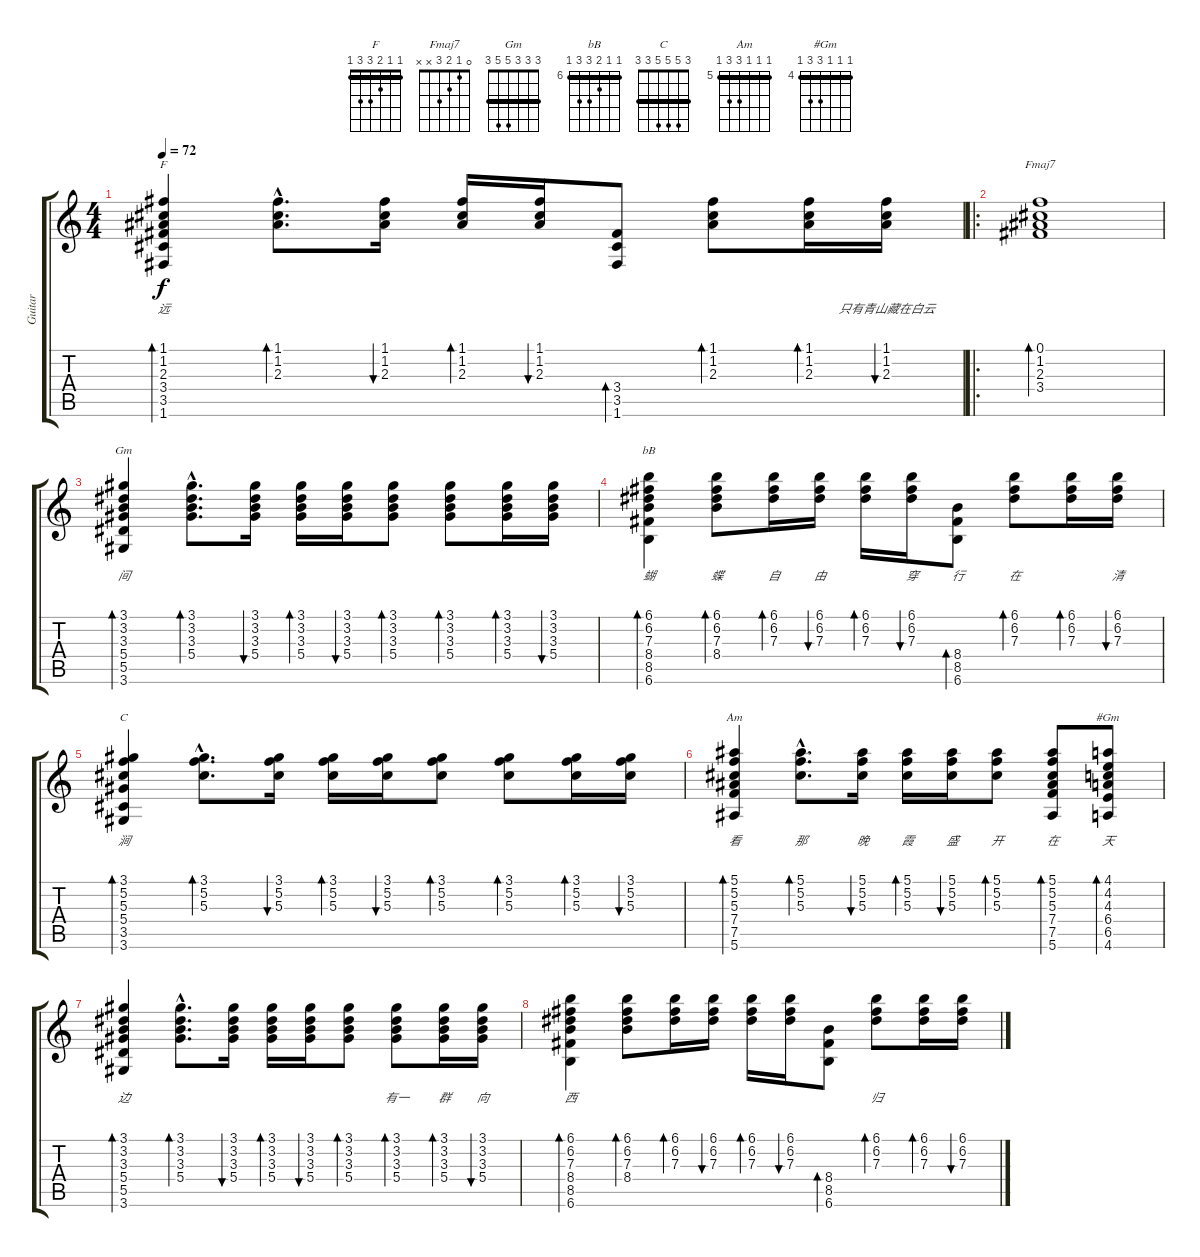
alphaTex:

\track ("Guitar" "Guitar") {instrument acousticguitarsteel}
\staff {score tabs}
\tuning (F4 C4 Ab3 Eb3 Bb2 F2) {hide}
\chord ("F" 1 1 2 3 3 1) {barre 1}
\chord ("Fmaj7" 0 1 2 3 x x)
\chord ("Gm" 3 3 3 5 5 3) {barre 3}
\chord ("bB" 6 6 7 8 8 6) {firstfret 6 barre 6}
\chord ("C" 3 5 5 5 3 3) {barre 3}
\chord ("Am" 5 5 5 7 7 5) {firstfret 5 barre 5}
\chord ("#Gm" 4 4 4 6 6 4) {firstfret 4 barre 4}
\ts (4 4)
\tempo 72
\clef g2
\ks c
(1.1 1.2 2.3 3.4 3.5 1.6).4{bd 30 ch "F" lyrics (0 "远") lyrics (1 "") lyrics (2 "") lyrics (3 "") lyrics (4 "") dy f} (1.1{hac} 1.2{hac} 2.3{hac}).8{d bd 30 lyrics (0 "") lyrics (1 "") lyrics (2 "") lyrics (3 "") lyrics (4 "")} (1.1 1.2 2.3).16{bu 30 lyrics (0 "") lyrics (1 "") lyrics (2 "") lyrics (3 "") lyrics (4 "")} (1.1 1.2 2.3).16{bd 30 lyrics (0 "") lyrics (1 "") lyrics (2 "") lyrics (3 "") lyrics (4 "")} (1.1 1.2 2.3).16{bu 30 lyrics (0 "") lyrics (1 "") lyrics (2 "") lyrics (3 "") lyrics (4 "")} (3.4 3.5 1.6).8{bd 30 lyrics (0 "") lyrics (1 "") lyrics (2 "") lyrics (3 "") lyrics (4 "")} (1.1 1.2 2.3).8{bd 30 lyrics (0 "") lyrics (1 "") lyrics (2 "") lyrics (3 "") lyrics (4 "")} (1.1 1.2 2.3).16{bd 30 lyrics (0 "") lyrics (1 "") lyrics (2 "") lyrics (3 "") lyrics (4 "")} (1.1 1.2 2.3).16{bu 30 lyrics (0 "只有青山藏在白云") lyrics (1 "") lyrics (2 "") lyrics (3 "") lyrics (4 "")} |
\ro
(0.1 1.2 2.3 3.4).1{bd 480 ch "Fmaj7" lyrics (0 "") lyrics (1 "") lyrics (2 "") lyrics (3 "") lyrics (4 "")} |
(3.1 3.2 3.3 5.4 5.5 3.6).4{bd 30 ch "Gm" lyrics (0 "间") lyrics (1 "") lyrics (2 "") lyrics (3 "") lyrics (4 "")} (3.1{hac} 3.2{hac} 3.3{hac} 5.4{hac}).8{d bd 30 lyrics (0 "") lyrics (1 "") lyrics (2 "") lyrics (3 "") lyrics (4 "")} (3.1 3.2 3.3 5.4).16{bu 30 lyrics (0 "") lyrics (1 "") lyrics (2 "") lyrics (3 "") lyrics (4 "")} (3.1 3.2 3.3 5.4).16{bd 30 lyrics (0 "") lyrics (1 "") lyrics (2 "") lyrics (3 "") lyrics (4 "")} (3.1 3.2 3.3 5.4).16{bu 30 lyrics (0 "") lyrics (1 "") lyrics (2 "") lyrics (3 "") lyrics (4 "")} (3.1 3.2 3.3 5.4).8{bd 30 lyrics (0 "") lyrics (1 "") lyrics (2 "") lyrics (3 "") lyrics (4 "")} (3.1 3.2 3.3 5.4).8{bd 30 lyrics (0 "") lyrics (1 "") lyrics (2 "") lyrics (3 "") lyrics (4 "")} (3.1 3.2 3.3 5.4).16{bd 30 lyrics (0 "") lyrics (1 "") lyrics (2 "") lyrics (3 "") lyrics (4 "")} (3.1 3.2 3.3 5.4).16{bu 30 lyrics (0 "") lyrics (1 "") lyrics (2 "") lyrics (3 "") lyrics (4 "")} |
(6.1 6.2 7.3 8.4 8.5 6.6).4{bd 30 ch "bB" lyrics (0 "蝴") lyrics (1 "") lyrics (2 "") lyrics (3 "") lyrics (4 "")} (6.1 6.2 7.3 8.4).8{bd 30 lyrics (0 "蝶") lyrics (1 "") lyrics (2 "") lyrics (3 "") lyrics (4 "")} (6.1 6.2 7.3).16{bd 30 lyrics (0 "自") lyrics (1 "") lyrics (2 "") lyrics (3 "") lyrics (4 "")} (6.1 6.2 7.3).16{bu 30 lyrics (0 "由") lyrics (1 "") lyrics (2 "") lyrics (3 "") lyrics (4 "")} (6.1 6.2 7.3).16{bd 30 lyrics (0 "") lyrics (1 "") lyrics (2 "") lyrics (3 "") lyrics (4 "")} (6.1 6.2 7.3).16{bu 30 lyrics (0 "穿") lyrics (1 "") lyrics (2 "") lyrics (3 "") lyrics (4 "")} (8.4 8.5 6.6).8{bd 30 lyrics (0 "行") lyrics (1 "") lyrics (2 "") lyrics (3 "") lyrics (4 "")} (6.1 6.2 7.3).8{bd 30 lyrics (0 "在") lyrics (1 "") lyrics (2 "") lyrics (3 "") lyrics (4 "")} (6.1 6.2 7.3).16{bd 30 lyrics (0 "") lyrics (1 "") lyrics (2 "") lyrics (3 "") lyrics (4 "")} (6.1 6.2 7.3).16{bu 30 lyrics (0 "清") lyrics (1 "") lyrics (2 "") lyrics (3 "") lyrics (4 "")} |
(3.1 5.2 5.3 5.4 3.5 3.6).4{bd 30 ch "C" lyrics (0 "涧") lyrics (1 "") lyrics (2 "") lyrics (3 "") lyrics (4 "")} (3.1{hac} 5.2{hac} 5.3{hac}).8{d bd 30 lyrics (0 "") lyrics (1 "") lyrics (2 "") lyrics (3 "") lyrics (4 "")} (3.1 5.2 5.3).16{bu 30 lyrics (0 "") lyrics (1 "") lyrics (2 "") lyrics (3 "") lyrics (4 "")} (3.1 5.2 5.3).16{bd 30 lyrics (0 "") lyrics (1 "") lyrics (2 "") lyrics (3 "") lyrics (4 "")} (3.1 5.2 5.3).16{bu 30 lyrics (0 "") lyrics (1 "") lyrics (2 "") lyrics (3 "") lyrics (4 "")} (3.1 5.2 5.3).8{bd 30 lyrics (0 "") lyrics (1 "") lyrics (2 "") lyrics (3 "") lyrics (4 "")} (3.1 5.2 5.3).8{bd 30 lyrics (0 "") lyrics (1 "") lyrics (2 "") lyrics (3 "") lyrics (4 "")} (3.1 5.2 5.3).16{bd 30 lyrics (0 "") lyrics (1 "") lyrics (2 "") lyrics (3 "") lyrics (4 "")} (3.1 5.2 5.3).16{bu 30 lyrics (0 "") lyrics (1 "") lyrics (2 "") lyrics (3 "") lyrics (4 "")} |
(5.1 5.2 5.3 7.4 7.5 5.6).4{bd 30 ch "Am" lyrics (0 "看") lyrics (1 "") lyrics (2 "") lyrics (3 "") lyrics (4 "")} (5.1{hac} 5.2{hac} 5.3{hac}).8{d bd 30 lyrics (0 "那") lyrics (1 "") lyrics (2 "") lyrics (3 "") lyrics (4 "")} (5.1 5.2 5.3).16{bu 30 lyrics (0 "晚") lyrics (1 "") lyrics (2 "") lyrics (3 "") lyrics (4 "")} (5.1 5.2 5.3).16{bd 30 lyrics (0 "霞") lyrics (1 "") lyrics (2 "") lyrics (3 "") lyrics (4 "")} (5.1 5.2 5.3).16{bu 30 lyrics (0 "盛") lyrics (1 "") lyrics (2 "") lyrics (3 "") lyrics (4 "")} (5.1 5.2 5.3).8{bd 30 lyrics (0 "开") lyrics (1 "") lyrics (2 "") lyrics (3 "") lyrics (4 "")} (5.1 5.2 5.3 7.4 7.5 5.6).8{bd 30 lyrics (0 "在") lyrics (1 "") lyrics (2 "") lyrics (3 "") lyrics (4 "")} (4.1 4.2 4.3 6.4 6.5 4.6).8{bd 30 ch "#Gm" lyrics (0 "天") lyrics (1 "") lyrics (2 "") lyrics (3 "") lyrics (4 "")} |
(3.1 3.2 3.3 5.4 5.5 3.6).4{bd 30 lyrics (0 "边") lyrics (1 "") lyrics (2 "") lyrics (3 "") lyrics (4 "")} (3.1{hac} 3.2{hac} 3.3{hac} 5.4{hac}).8{d bd 30 lyrics (0 "") lyrics (1 "") lyrics (2 "") lyrics (3 "") lyrics (4 "")} (3.1 3.2 3.3 5.4).16{bu 30 lyrics (0 "") lyrics (1 "") lyrics (2 "") lyrics (3 "") lyrics (4 "")} (3.1 3.2 3.3 5.4).16{bd 30 lyrics (0 "") lyrics (1 "") lyrics (2 "") lyrics (3 "") lyrics (4 "")} (3.1 3.2 3.3 5.4).16{bu 30 lyrics (0 "") lyrics (1 "") lyrics (2 "") lyrics (3 "") lyrics (4 "")} (3.1 3.2 3.3 5.4).8{bd 30 lyrics (0 "") lyrics (1 "") lyrics (2 "") lyrics (3 "") lyrics (4 "")} (3.1 3.2 3.3 5.4).8{bd 30 lyrics (0 "有一") lyrics (1 "") lyrics (2 "") lyrics (3 "") lyrics (4 "")} (3.1 3.2 3.3 5.4).16{bd 30 lyrics (0 "群") lyrics (1 "") lyrics (2 "") lyrics (3 "") lyrics (4 "")} (3.1 3.2 3.3 5.4).16{bu 30 lyrics (0 "向") lyrics (1 "") lyrics (2 "") lyrics (3 "") lyrics (4 "")} |
(6.1 6.2 7.3 8.4 8.5 6.6).4{bd 30 lyrics (0 "西") lyrics (1 "") lyrics (2 "") lyrics (3 "") lyrics (4 "")} (6.1 6.2 7.3 8.4).8{bd 30 lyrics (0 "") lyrics (1 "") lyrics (2 "") lyrics (3 "") lyrics (4 "")} (6.1 6.2 7.3).16{bd 30 lyrics (0 "") lyrics (1 "") lyrics (2 "") lyrics (3 "") lyrics (4 "")} (6.1 6.2 7.3).16{bu 30 lyrics (0 "") lyrics (1 "") lyrics (2 "") lyrics (3 "") lyrics (4 "")} (6.1 6.2 7.3).16{bd 30 lyrics (0 "") lyrics (1 "") lyrics (2 "") lyrics (3 "") lyrics (4 "")} (6.1 6.2 7.3).16{bu 30 lyrics (0 "") lyrics (1 "") lyrics (2 "") lyrics (3 "") lyrics (4 "")} (8.4 8.5 6.6).8{bd 30 lyrics (0 "") lyrics (1 "") lyrics (2 "") lyrics (3 "") lyrics (4 "")} (6.1 6.2 7.3).8{bd 30 lyrics (0 "归") lyrics (1 "") lyrics (2 "") lyrics (3 "") lyrics (4 "")} (6.1 6.2 7.3).16{bd 30 lyrics (0 "") lyrics (1 "") lyrics (2 "") lyrics (3 "") lyrics (4 "")} (6.1 6.2 7.3).16{bu 30 lyrics (0 "") lyrics (1 "") lyrics (2 "") lyrics (3 "") lyrics (4 "")}
